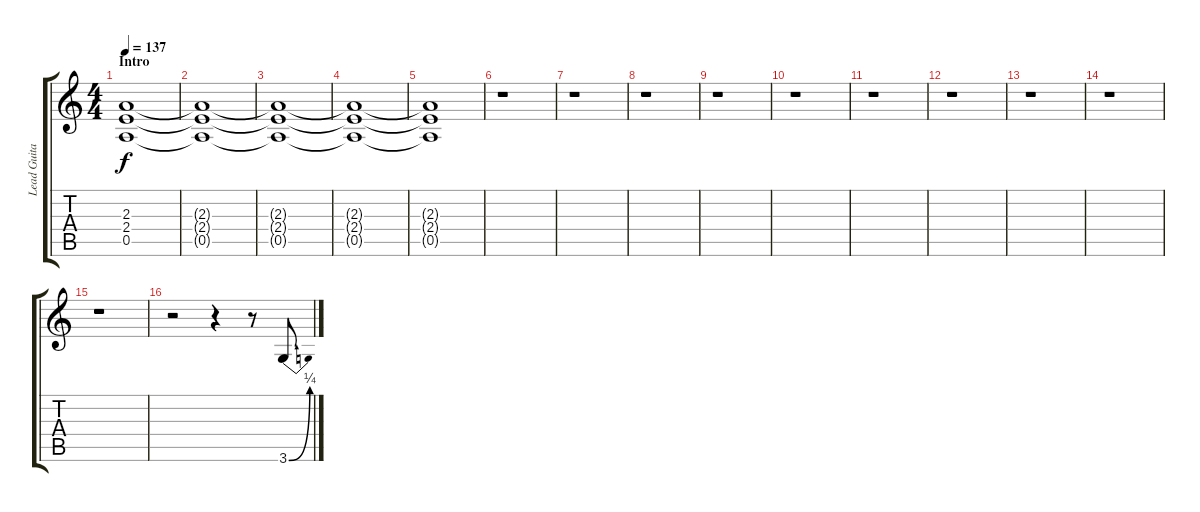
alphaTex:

\track ("Lead Guitar" "Lead Guita") {instrument overdrivenguitar}
\staff {score tabs}
\tuning (E4 B3 G3 D3 A2 E2) {hide}
\ts (4 4)
\section ("" "Intro")
\tempo 137
\clef g2
\ks c
(2.3 2.4 0.5).1{dy f instrument overdrivenguitar} |
(2.3{t} 2.4{t} 0.5{t}).1 |
(2.3{t} 2.4{t} 0.5{t}).1 |
(2.3{t} 2.4{t} 0.5{t}).1 |
(2.3{t} 2.4{t} 0.5{t}).1 |
r.1 |
r.1 |
r.1 |
r.1 |
r.1 |
r.1 |
r.1 |
r.1 |
r.1 |
r.1 |
r.2 r.4 r.8 3.6{be (bend 0 0 60 1)}.8
